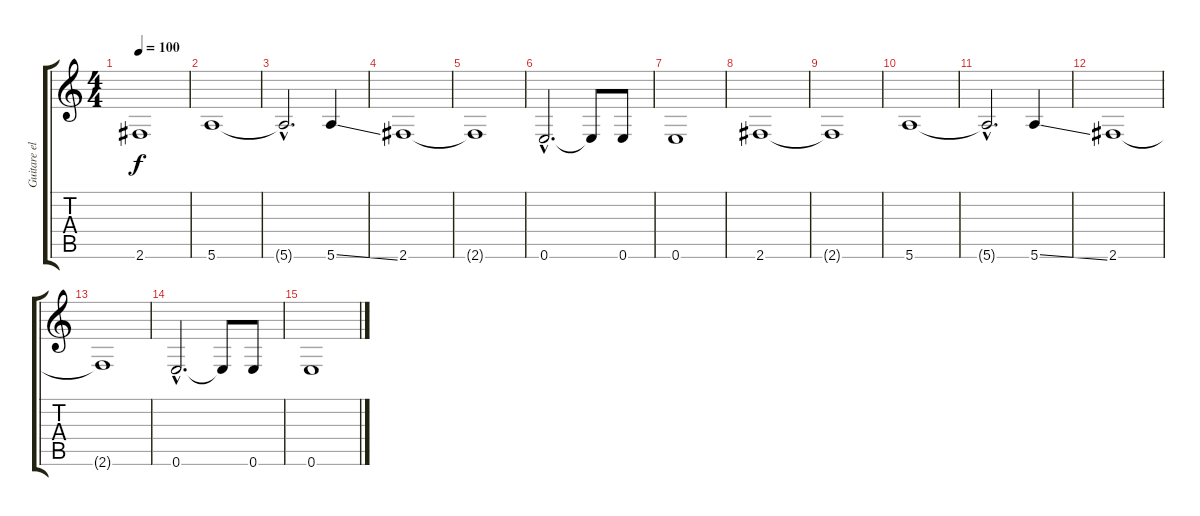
\track ("Guitare elc acc" "Guitare el") {instrument electricguitarjazz}
\staff {score tabs}
\tuning (E4 B3 G3 D3 A2 E2) {hide}
\ts (4 4)
\tempo 100
\clef g2
\ks c
2.6{t}.1{dy f} |
5.6.1 |
5.6{hac t}.2{d} 5.6{ss}.4 |
2.6.1 |
2.6{t}.1 |
0.6{hac}.2{d} 0.6{t}.8 0.6.8 |
0.6.1 |
2.6.1 |
2.6{t}.1 |
5.6.1 |
5.6{hac t}.2{d} 5.6{ss}.4 |
2.6.1 |
2.6{t}.1 |
0.6{hac}.2{d} 0.6{t}.8 0.6.8 |
0.6.1
